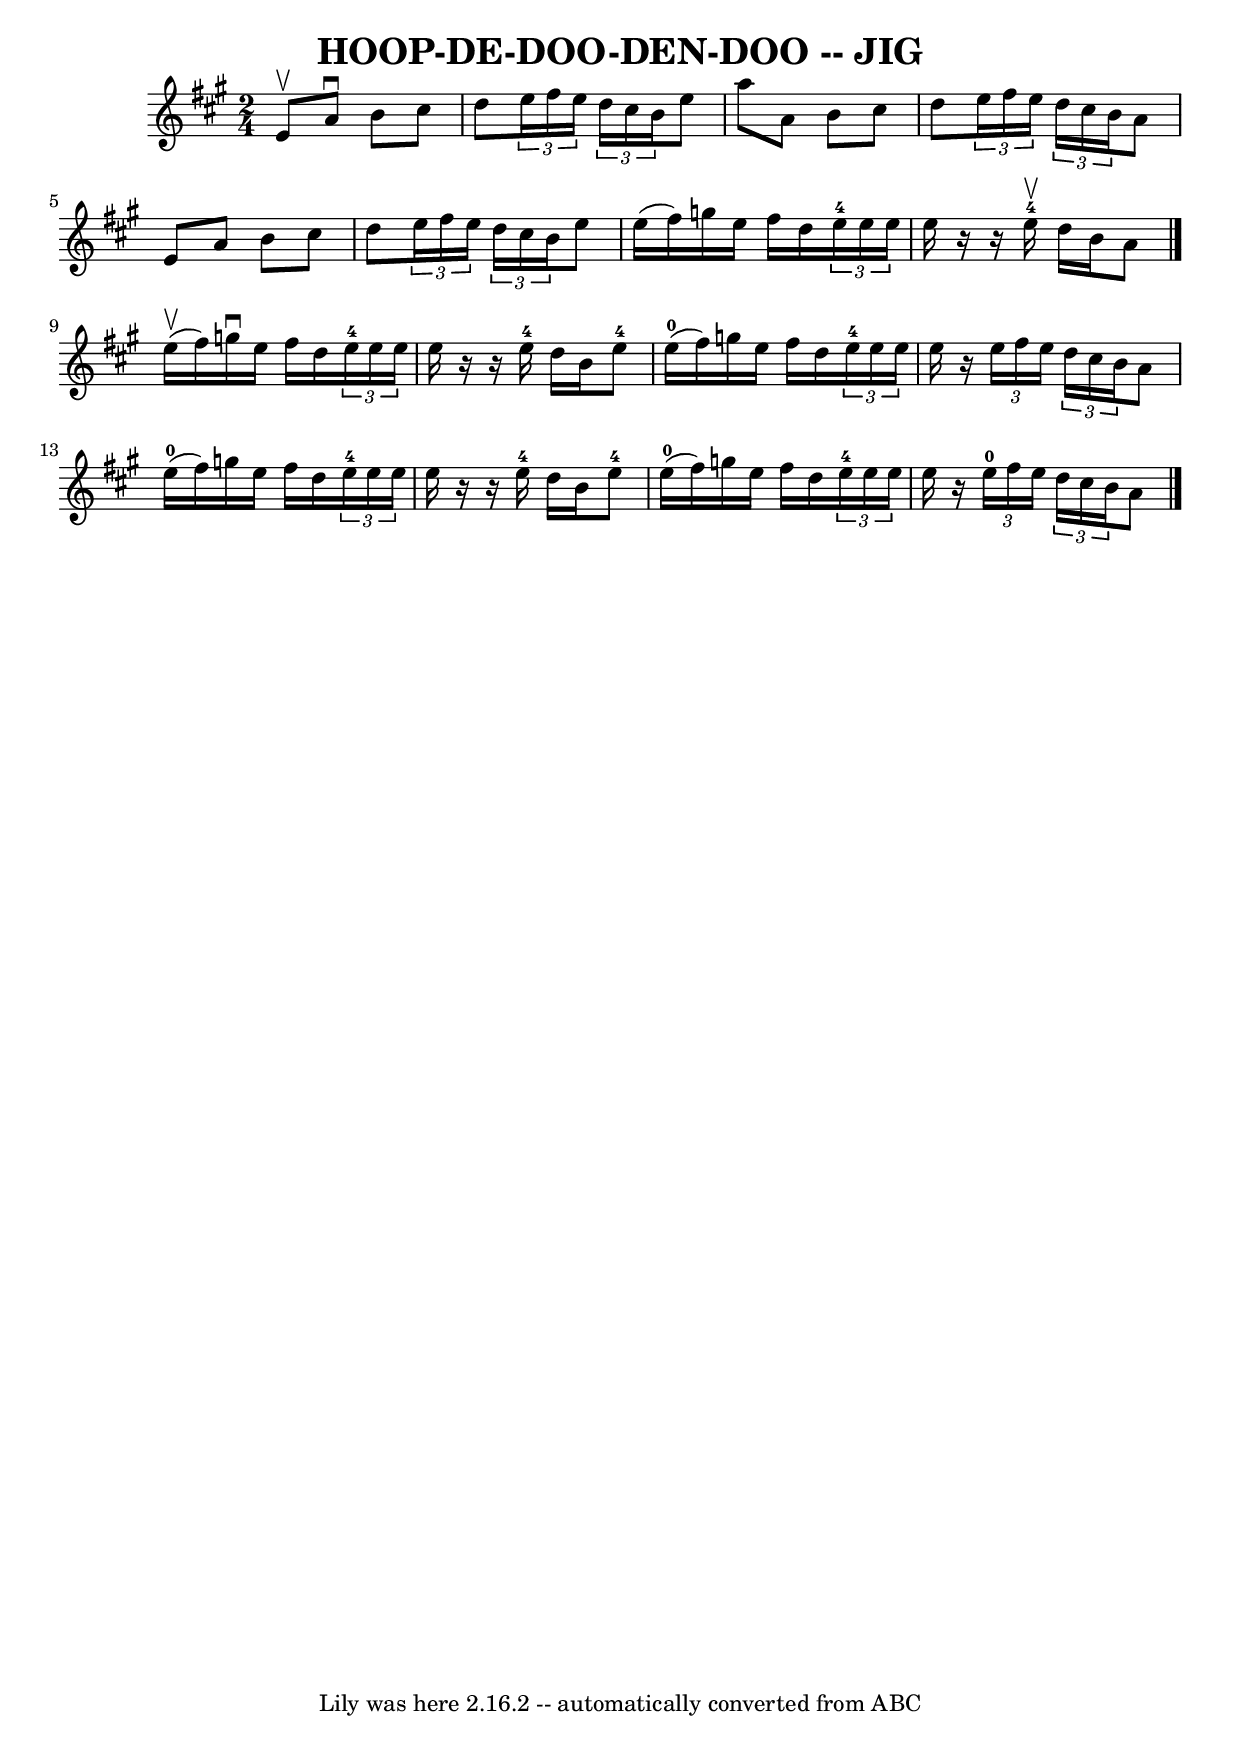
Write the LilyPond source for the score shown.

\version "2.7.40"
\include "Mammoth.ily"
\header {
	%% book = "Ryan's Mammoth Collection of Fiddle Tunes"
	crossRefNumber = "1"
	footnotes = ""
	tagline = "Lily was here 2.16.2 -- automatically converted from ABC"
	title = "HOOP-DE-DOO-DEN-DOO -- JIG"
}
voicedefault =  {
\set Score.defaultBarType = "empty"

\time 2/4 \key a \major e'8^\upbow       |
 a'8^\downbow b'8    
cis''8 d''8    |
   \times 2/3 { e''16 fis''16 e''16  }   
\times 2/3 { d''16 cis''16 b'16  } e''8 a''8    |
 a'8    
b'8 cis''8 d''8    |
   \times 2/3 { e''16 fis''16 e''16  } 
  \times 2/3 { d''16 cis''16 b'16  } a'8 e'8        |
 a'8 
 b'8 cis''8 d''8    |
   \times 2/3 { e''16 fis''16 e''16 
 }   \times 2/3 { d''16 cis''16 b'16  } e''8 e''16 (fis''16) 
  |
 g''16 e''16 fis''16 d''16    \times 2/3 { e''16-4  
 e''16 e''16  } e''16    r16   |
   r16 e''16-4^\upbow d''16  
 b'16 a'8    \bar "|." e''16 (^\upbow fis''16)       |
   
g''16^\downbow e''16 fis''16 d''16    \times 2/3 { e''16-4   
e''16 e''16  } e''16    r16   |
   r16 e''16-4 d''16 b'16  
 e''8-4 e''16-0(fis''16)       |
 g''16 e''16    
fis''16 d''16    \times 2/3 { e''16-4 e''16 e''16  } e''16    
r16   |
   \times 2/3 { e''16 fis''16 e''16  }   \times 2/3 {   
d''16 cis''16 b'16  } a'8 e''16-0(fis''16)       |
 
 g''16 e''16 fis''16 d''16    \times 2/3 { e''16-4 e''16    
e''16  } e''16    r16   |
   r16 e''16-4 d''16 b'16 e''8 
-4 e''16-0(fis''16)       |
 g''16 e''16 fis''16   
 d''16    \times 2/3 { e''16-4 e''16 e''16  } e''16    r16   
|
   \times 2/3 { e''16-0 fis''16 e''16  }   \times 2/3 {   
d''16 cis''16 b'16  } a'8    \bar "|."   
}

\score{
    <<

	\context Staff="default"
	{
	    \voicedefault 
	}

    >>
	\layout {
	}
	\midi {}
}
